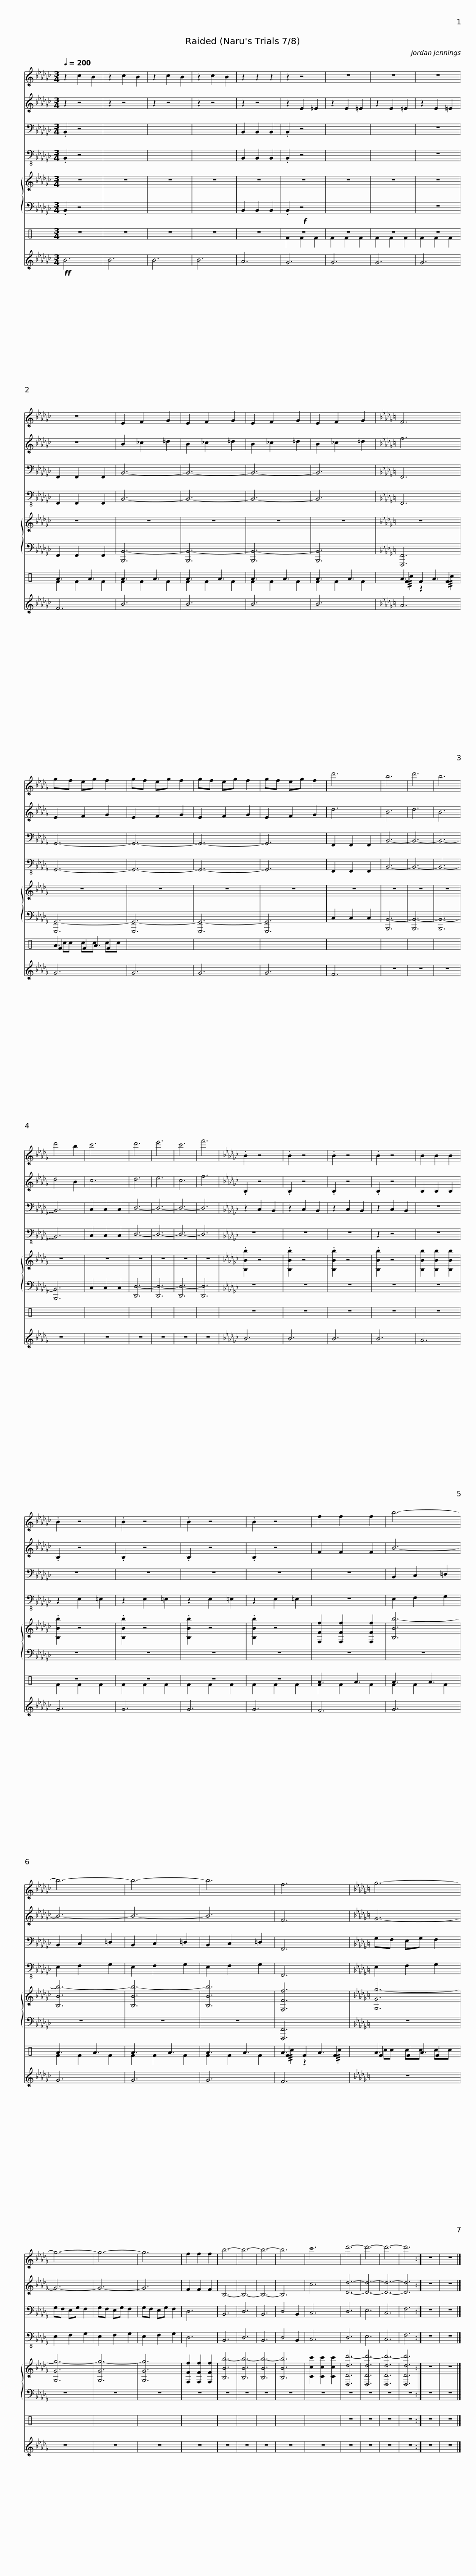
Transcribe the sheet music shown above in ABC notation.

X:1
%%score 1 2 3 4 { 5 | 6 } ( 7 8 9 ) 10
L:1/8
Q:1/4=200
M:3/4
I:linebreak $
K:Gb
V:1 treble
V:2 treble
V:3 bass
V:4 bass-8
V:5 treble
V:6 bass
V:7 perc
K:none
V:8 perc
K:none
V:9 perc
K:none
V:10 treble
V:1
 z2 c2 B2 | z2 c2 B2 | z2 c2 B2 | z2 c2 B2 | z2 z2 z2 | %5
 z2 z4 | z6 | z6 | z6 |$ z6 | %10
 E2 F2 G2 | E2 F2 G2 | E2 F2 G2 | E2 F2 G2 |[K:Db] F6 |$ %15
 gf eg f2 | gf eg f2 | gf eg f2 | gf eg f2 | d'6 | %20
 b6 | d'6 | b6 | d'4 b2 |$ c'6 | %25
 d'6 | e'6 | c'6 | f'6 |[K:Gb] .B2 z4 | %30
 .B2 z4 | .B2 z4 | .B2 z4 | B2 B2 B2 | .B2 z4 |$ %35
 .B2 z4 | .B2 z4 | .B2 z4 | f2 f2 f2 | b6- | %40
 b6- | b6- | b6 |$ f6 |[K:Db] g6- | %45
 g6- | g6- | g6 | f2 f2 f2 | b6- | %50
 b6- |$ b6- | b6 | c'6 | d'6- | %55
 d'6- | d'6- | d'6 :| z6 | z6 |] %60
V:2
 z2 z4 | z2 z4 | z2 z4 | z2 z4 | z2 z4 | %5
 z2 E2 =E2 | z2 E2 =E2 | z2 E2 =E2 | z2 E2 =E2 |$ z6 | %10
 B2 _c2 =d2 | B2 _c2 =d2 | B2 _c2 =d2 | B2 _c2 =d2 |[K:Db] f6 |$ %15
 E2 F2 G2 | E2 F2 G2 | E2 F2 G2 | E2 F2 G2 | d6 | %20
 B6 | d6 | B6 | d4 B2 |$ c6 | %25
 d6 | e6 | c6 | f6 |[K:Gb] .B,2 z4 | %30
 .B,2 z4 | .B,2 z4 | .B,2 z4 | B,2 B,2 B,2 | .B,2 z4 |$ %35
 .B,2 z4 | .B,2 z4 | .B,2 z4 | F2 F2 F2 | B6- | %40
 B6- | B6- | B6 |$ F6 |[K:Db] G6- | %45
 G6- | G6- | G6 | F2 F2 F2 | B,6- | %50
 B,6- |$ B,6- | B,6 | c6 | [Dd]6- | %55
 [Dd]6- | [Dd]6- | [Dd]6 :| z6 | z6 |] %60
V:3
 .B,,2 z4 | x6 | x6 | x6 | B,,2 B,,2 B,,2 | %5
 .B,,2 z4 | x6 | x6 | z6 |$ F,,2 F,,2 F,,2 | %10
 B,,6- | B,,6- | B,,6- | B,,6 |[K:Db] F,,6 |$ %15
 G,,6- | G,,6- | G,,6- | G,,6 | F,,2 F,,2 F,,2 | %20
 B,,6- | B,,6- | B,,6- | B,,6 |$ C,2 C,2 C,2 | %25
 D,6- | D,6- | D,6- | D,6 |[K:Gb] z2 C,2 B,,2 | %30
 z2 C,2 B,,2 | z2 C,2 B,,2 | z2 C,2 B,,2 | z6 | z6 |$ %35
 z6 | z6 | z6 | z6 | B,,2 C,2 =D,2 | %40
 B,,2 C,2 =D,2 | B,,2 C,2 =D,2 | B,,2 C,2 =D,2 |$ F,,6 |[K:Db] G,F, E,G, F,2 | %45
 G,F, E,G, F,2 | G,F, E,G, F,2 | G,F, E,G, F,2 | D,6 | B,,6 | %50
 D,6 |$ B,,6 | D,4 B,,2 | C,6 | D,6 | %55
 E,6 | C,6 | F,6 :| z6 | z6 |] %60
V:4
 .B,,2 z4 | x6 | x6 | x6 | B,,2 B,,2 B,,2 | %5
 .B,,2 z4 | x6 | x6 | z6 |$ F,,2 F,,2 F,,2 | %10
 B,,6- | B,,6- | B,,6- | B,,6 |[K:Db] F,,6 |$ %15
 G,,6- | G,,6- | G,,6- | G,,6 | F,,2 F,,2 F,,2 | %20
 B,,6- | B,,6- | B,,6- | B,,6 |$ C,2 C,2 C,2 | %25
 D,6- | D,6- | D,6- | D,6 |[K:Gb] z6 | %30
 z6 | z6 | z2 z4 | z6 | z2 E,2 =E,2 |$ %35
 z2 E,2 =E,2 | z2 E,2 =E,2 | z2 E,2 =E,2 | z6 | E,2 F,2 G,2 | %40
 E,2 F,2 G,2 | E,2 F,2 G,2 | E,2 F,2 G,2 |$ F,,6 |[K:Db] E,2 F,2 G,2 | %45
 E,2 F,2 G,2 | E,2 F,2 G,2 | E,2 F,2 G,2 | D,6 | B,,6 | %50
 D,6 |$ B,,6 | D,4 B,,2 | C,6 | D,6 | %55
 E,6 | C,6 | F,6 :| z6 | z6 |] %60
V:5
 z6 | z6 | z6 | z6 | z6 | %5
 z6 | z6 | z6 | z6 |$ z6 | %10
 z6 | z6 | z6 | z6 |[K:Db] z6 |$ %15
 z6 | z6 | z6 | z6 | z6 | %20
 z6 | z6 | z6 | z6 |$ z6 | %25
 z6 | z6 | z6 | z6 |[K:Gb] .[B,Bb]2 z4 | %30
 .[B,Bb]2 z4 | .[B,Bb]2 z4 | .[B,Bb]2 z4 | [B,Bb]2 [B,Bb]2 [B,Bb]2 | .[B,Bb]2 z4 |$ %35
 .[B,Bb]2 z4 | .[B,Bb]2 z4 | .[B,Bb]2 z4 | [F,Ff]2 [F,Ff]2 [F,Ff]2 | [B,Bb-]6 | %40
 [B,Bb-]6 | [B,Bb-]6 | [B,Bb]6 |$ [F,Ff]6 |[K:Db] [G,Gg-]6 | %45
 [G,Gg-]6 | [G,Gg-]6 | [G,Gg]6 | [F,Ff]2 [F,Ff]2 [F,Ff]2 | [B,Bb-]6 | %50
 [B,Bb-]6 |$ [B,Bb-]6 | [B,Bb]6 | [Ccc']2 [Ccc']2 [Ccc']2 | [D,Ddd'-]6 | %55
 [D,Ddd'-]6 | [D,Ddd'-]6 | [D,Ddd']6 :| z6 | z6 |] %60
V:6
 .B,,2 z4 | x6 | x6 | x6 | B,,2 B,,2 B,,2 | %5
 .B,,2 z4 | x6 | x6 | z6 |$ F,,2 F,,2 F,,2 | %10
 [B,,,B,,-]6 | [B,,,B,,-]6 | [B,,,B,,-]6 | [B,,,B,,]6 |[K:Db] [F,,,F,,]6 |$ %15
 [G,,,G,,-]6 | [G,,,G,,-]6 | [G,,,G,,-]6 | [G,,,G,,]6 | C,2 C,2 C,2 | %20
 [B,,,B,,-]6 | [B,,,B,,-]6 | [B,,,B,,-]6 | [B,,,B,,]6 |$ C,2 C,2 C,2 | %25
 [D,,D,-]6 | [D,,D,-]6 | [D,,D,-]6 | [D,,D,]6 |[K:Gb] z6 | %30
 z6 | z6 | z6 | z6 | z6 |$ %35
 z6 | z6 | z6 | z6 | z6 | %40
 z6 | z6 | z6 |$ [F,,,F,,]6 |[K:Db] z6 | %45
 z6 | z6 | z6 | z6 | z6 | %50
 z6 |$ z6 | z6 | z6 | z6 | %55
 z6 | z6 | z6 :| z6 | z6 |] %60
V:7
[K:C] z6 | z6 | z6 | z6 | z6 | %5
!f! z6 | z6 | z6 | z6 |$ A3 A3 | %10
 A3 A3 | A3 A3 | A3 A3 | A3 A3 | A3 A3 |$ %15
 A3 A3 | x6 | x6 | x6 | x6 | %20
 x6 | x6 | x6 | x6 |$ x6 | %25
 x6 | x6 | x6 | x6 | z6 | %30
 z6 | z6 | z6 | z6 | z6 |$ %35
 z6 | z6 | z6 | A3 A3 | A3 A3 | %40
 A3 A3 | A3 A3 | A3 A3 |$ A3 A3 | A3 A3 | %45
 x6 | x6 | x6 | x6 | x6 | %50
 x6 |$ x6 | x6 | x6 | z6 | %55
 z6 | z6 | z6 :| z6 | z6 |] %60
V:8
[K:C] x6 | x6 | x6 | x6 | x6 | %5
 F2 F2 F2 | F2 F2 F2 | F2 F2 F2 | F2 F2 F2 |$ F2 F2 F2 | %10
 F2 F2 F2 | F2 F2 F2 | F2 F2 F2 | F2 F2 F2 | F2 F2 F2 |$ %15
 F2 F2 F2 | x6 | x6 | x6 | x6 | %20
 x6 | x6 | x6 | x6 |$ x6 | %25
 x6 | x6 | x6 | x6 | x6 | %30
 x6 | x6 | x6 | x6 | F2 F2 F2 |$ %35
 F2 F2 F2 | F2 F2 F2 | F2 F2 F2 | F2 F2 F2 | F2 F2 F2 | %40
 F2 F2 F2 | F2 F2 F2 | F2 F2 F2 |$ F2 F2 F2 | F2 F2 F2 | %45
 x6 | x6 | x6 | x6 | x6 | %50
 x6 |$ x6 | x6 | x6 | x6 | %55
 x6 | x6 | x6 :| x6 | x6 |] %60
V:9
[K:C] x6 | x6 | x6 | x6 | x6 | %5
 x6 | x6 | x6 | x6 |$ x6 | %10
 x6 | x6 | x6 | x6 | !///!c2 z2 !///!c2 |$ %15
 cc cc cc | x6 | x6 | x6 | x6 | %20
 x6 | x6 | x6 | x6 |$ x6 | %25
 x6 | x6 | x6 | x6 | x6 | %30
 x6 | x6 | x6 | x6 | x6 |$ %35
 x6 | x6 | x6 | x6 | x6 | %40
 x6 | x6 | x6 |$ !///!c2 z2 !///!c2 | cc cc cc | %45
 x6 | x6 | x6 | x6 | x6 | %50
 x6 |$ x6 | x6 | x6 | x6 | %55
 x6 | x6 | x6 :| x6 | x6 |] %60
V:10
!ff! B6 | B6 | B6 | B6 | A6 | %5
 G6 | G6 | G6 | G6 |$ F6 | %10
 B6 | B6 | B6 | B6 |[K:Db] A6 |$ %15
 G6 | G6 | G6 | G6 | F6 | %20
 z6 | z6 | z6 | z6 |$ z6 | %25
 z6 | z6 | z6 | z6 |[K:Gb] B6 | %30
 B6 | B6 | B6 | A6 | G6 |$ %35
 G6 | G6 | G6 | F6 | G6 | %40
 G6 | G6 | G6 |$ F6 |[K:Db] z6 | %45
 z6 | z6 | z6 | z6 | z6 | %50
 z6 |$ z6 | z6 | z6 | z6 | %55
 z6 | z6 | z6 :| z6 | z6 |] %60
